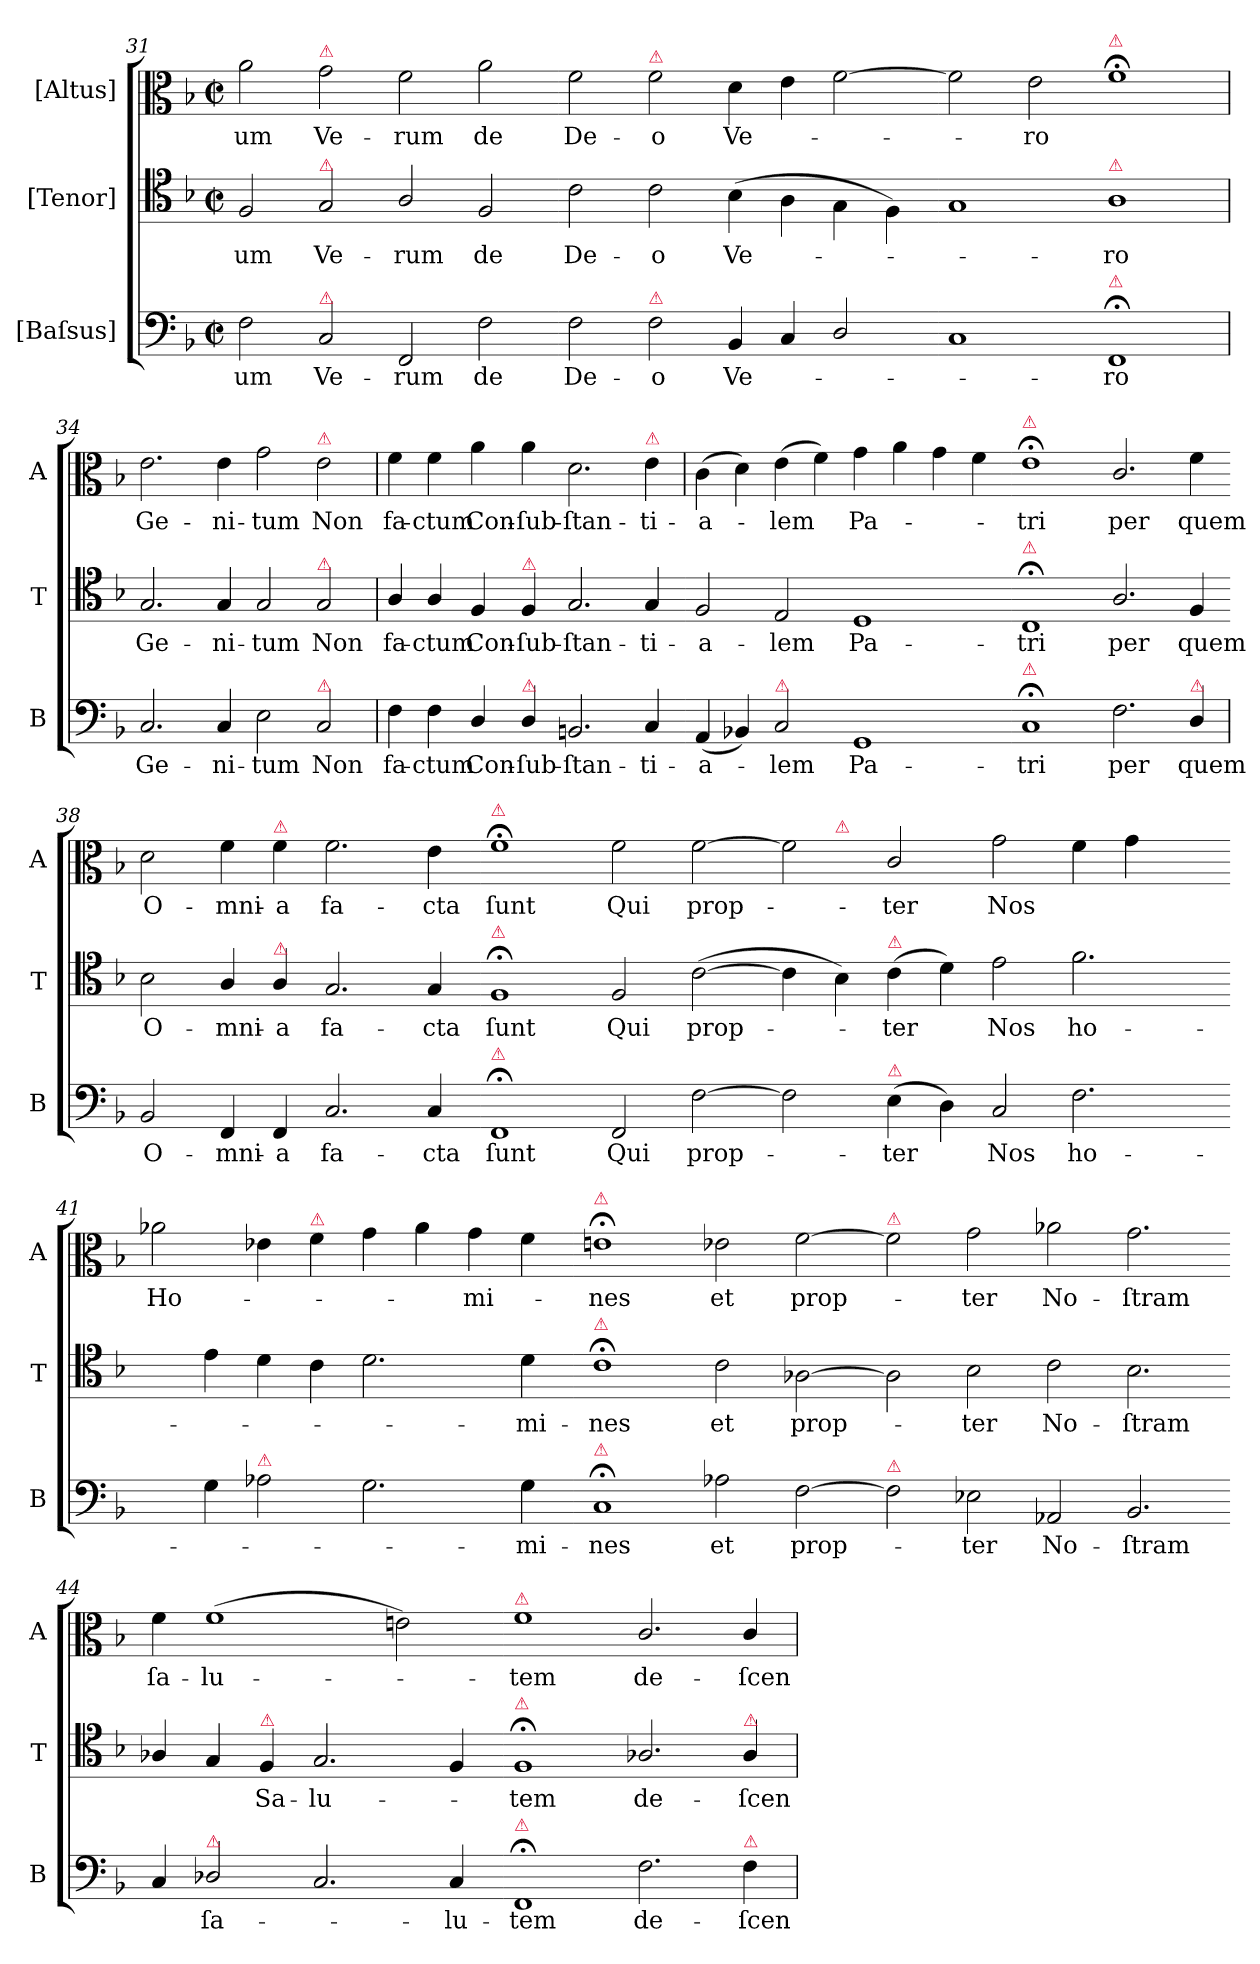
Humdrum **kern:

**kern	**text	**kern	**text	**kern	**text
*part3	*part3	*part2	*part2	*part1	*part1
*staff3	*staff3	*staff2	*staff2	*staff1	*staff1
*I"[Baſsus]	*	*I"[Tenor]	*	*I"[Altus]	*
*I'B	*	*I'T	*	*I'A	*
*clefF4	*	*clefC4	*	*clefC3	*
*k[b-]	*	*k[b-]	*	*k[b-]	*
*M2/1	*	*M2/1	*	*M2/1	*
*met(c|)	*	*met(c|)	*	*met(c|)	*
=31	=31	=31	=31	=31	=31
2F\	-um	2F/	-um	2a\	-um
!	!	!	!	!LO:TX:a:color=crimson:t=⚠	!
!	!	!LO:TX:a:color=crimson:t=⚠	!	!	!
!LO:TX:a:color=crimson:t=⚠	!	!	!	!	!
2C/	Ve-	2G/	Ve-	2g\	Ve-
2FF/	-rum	2A/	-rum	2f\	-rum
2F\	de	2F/	de	2a\	de
=32-	=32-	=32-	=32-	=32-	=32-
2F\	De-	2c\	De-	2f\	De-
!	!	!	!	!LO:TX:a:color=crimson:t=⚠	!
!LO:TX:a:color=crimson:t=⚠	!	!	!	!	!
2F\	-o	2c\	-o	2f\	-o
4BB-/	Ve-	(4B-\	Ve-	4d\	Ve-
4C/	.	4A\	.	4e\	.
2D/	.	4G\	.	[2f\	.
.	.	4F\)	.	.	.
=33-	=33-	=33-	=33-	=33-	=33-
1C	.	1G	.	2f\]	.
.	.	.	.	2e\	-ro
!	!	!	!	!LO:TX:a:color=crimson:t=⚠	!
!	!	!LO:TX:a:color=crimson:t=⚠	!	!	!
!LO:TX:a:color=crimson:t=⚠	!	!	!	!	!
1FF;<	-ro	1A	-ro	1f;<	.
=34	=34	=34	=34	=34	=34
2.C/	Ge-	2.G/	Ge-	2.e\	Ge-
4C/	-ni-	4G/	-ni-	4e\	-ni-
2E\	-tum	2G/	-tum	2g\	-tum
!	!	!	!	!LO:TX:a:color=crimson:t=⚠	!
!	!	!LO:TX:a:color=crimson:t=⚠	!	!	!
!LO:TX:a:color=crimson:t=⚠	!	!	!	!	!
2C/	Non	2G/	Non	2e\	Non
=35	=35	=35	=35	=35	=35
4F\	fa-	4A/	fa-	4f\	fa-
4F\	-ctum	4A/	-ctum	4f\	-ctum
4D/	Con-	4F/	Con-	4a\	Con-
!	!	!LO:TX:a:color=crimson:t=⚠	!	!	!
!LO:TX:a:color=crimson:t=⚠	!	!	!	!	!
4D/	-ſub-	4F/	-ſub-	4a\	-ſub-
2.BBn/	-ſtan-	2.G/	-ſtan-	2.d\	-ſtan-
!	!	!	!	!LO:TX:a:color=crimson:t=⚠	!
4C/	-ti-	4G/	-ti-	4e\	-ti-
=36-	=36	=36-	=36	=36	=36
(4AA/	-a-	2F/	-a-	(4c\	-a-
4BB-X/)	.	.	.	4d\)	.
!LO:TX:a:color=crimson:t=⚠	!	!	!	!	!
2C/	-lem	2E/	-lem	(4e\	-lem
.	.	.	.	4f\)	.
1GG	Pa-	1D	Pa-	4g\	Pa-
.	.	.	.	4a\	.
.	.	.	.	4g\	.
.	.	.	.	4f\	.
=37-	=37-	=37-	=37-	=37-	=37-
!	!	!	!	!LO:TX:a:color=crimson:t=⚠	!
!	!	!LO:TX:a:color=crimson:t=⚠	!	!	!
!LO:TX:a:color=crimson:t=⚠	!	!	!	!	!
1C;<	-tri	1C;<	-tri	1e;<	-tri
2.F\	-per	2.A/	-per	2.c/	-per
!LO:TX:a:color=crimson:t=⚠	!	!	!	!	!
4D/	quem	4F/	quem	4f\	quem
=38	=38-	=38-	=38-	=38-	=38-
2BB-/	O-	2B-\	O-	2d\	O-
4FF/	-mni-	4A/	-mni-	4f\	-mni-
!	!	!	!	!LO:TX:a:color=crimson:t=⚠	!
!	!	!LO:TX:a:color=crimson:t=⚠	!	!	!
4FF/	-a	4A/	-a	4f\	-a
2.C/	fa-	2.G/	fa-	2.f\	fa-
4C/	-cta	4G/	-cta	4e\	-cta
=39-	=39-	=39-	=39-	=39-	=39-
!	!	!	!	!LO:TX:a:color=crimson:t=⚠	!
!	!	!LO:TX:a:color=crimson:t=⚠	!	!	!
!LO:TX:a:color=crimson:t=⚠	!	!	!	!	!
1FF;<	ſunt	1F;<	ſunt	1f;	ſunt
2FF/	Qui	2F/	Qui	2f\	Qui
[2F\	prop-	([2c\	prop-	[2f\	prop-
=40-	=40-	=40-	=40-	=40-	=40-
*	*	*	*	*^	*
2F\]	.	4c\]	.	2f\]	4ryy	.
!	!	!	!	!	!LO:TX:a:color=crimson:t=⚠	!
.	.	4B-\)	.	.	0ryy	.
!	!	!LO:TX:a:color=crimson:t=⚠	!	!	!	!
!LO:TX:a:color=crimson:t=⚠	!	!	!	!	!	!
(4E\	-ter	(4c\	-ter	2c/	.	-ter
4D\)	.	4d\)	.	.	.	.
2C/	Nos	2e\	Nos	2g\	.	Nos
2.F\	ho-	2.f\	ho-	4f\	.	.
.	.	.	.	4g\	.	.
.	.	.	.	4ryy	.	.
=41-	=41-	=41-	=41-	=41-	=41-	=41-
!	!	!	!	!LO:TX:a:color=crimson:t=⚠	!	!
*	*	*	*	*v	*v	*
4ryy	.	4ryy	.	2a-X\	Ho-
4G\	.	4e\	.	.	.
!LO:TX:a:color=crimson:t=⚠	!	!	!	!	!
2A-X\	.	4d\	.	4e-X\	.
!	!	!	!	!LO:TX:a:color=crimson:t=⚠	!
.	.	4c\	.	4f\	.
2.G\	.	2.d\	.	4g\	.
.	.	.	.	4a-\	.
.	.	.	.	4g\	-mi-
4G\	-mi-	4d\	-mi-	4f\	.
=42-	=42-	=42-	=42-	=42-	=42-
!	!	!	!	!LO:TX:a:color=crimson:t=⚠	!
!	!	!LO:TX:a:color=crimson:t=⚠	!	!	!
!LO:TX:a:color=crimson:t=⚠	!	!	!	!	!
1C;<	-nes	1c;	-nes	1en;<	-nes
2A-X\	et	2c\	et	2e-X\	et
[2F\	prop-	[2A-X\	prop-	[2f\	prop-
=43-	=43-	=43-	=43-	=43-	=43-
!	!	!	!	!LO:TX:a:color=crimson:t=⚠	!
!LO:TX:a:color=crimson:t=⚠	!	!	!	!	!
2F\]	.	2A-\]	.	2f\]	.
2E-X\	-ter	2B-\	-ter	2g\	-ter
2AA-X/	No-	2c\	No-	2a-X\	No-
2.BB-/	-ſtram	2.B-\	-ſtram	2.g\	-ſtram
=44-	=44-	=44-	=44-	=44-	=44-
4C/	.	4A-X/	.	4f\	ſa-
!LO:TX:a:color=crimson:t=⚠	!	!	!	!	!
2D-X/	ſa-	4G/	.	(1f	-lu-
!	!	!LO:TX:a:color=crimson:t=⚠	!	!	!
.	.	4F/	Sa-	.	.
2.C/	.	2.G/	-lu-	.	.
.	.	.	.	2en\)	.
4C/	-lu-	4F/	.	.	.
=45-	=45-	=45-	=45-	=45-	=45-
!	!	!	!	!LO:TX:a:color=crimson:t=⚠	!
!	!	!LO:TX:a:color=crimson:t=⚠	!	!	!
!LO:TX:a:color=crimson:t=⚠	!	!	!	!	!
1FF;<	-tem	1F;<	-tem	1f	-tem
2.F\	de-	2.A-X/	de-	2.c/	de-
!	!	!LO:TX:a:color=crimson:t=⚠	!	!	!
!LO:TX:a:color=crimson:t=⚠	!	!	!	!	!
4F\	-ſcen-	4A-/	-ſcen-	4c/	-ſcen-
=	=	=	=	=	=
*-	*-	*-	*-	*-	*-
